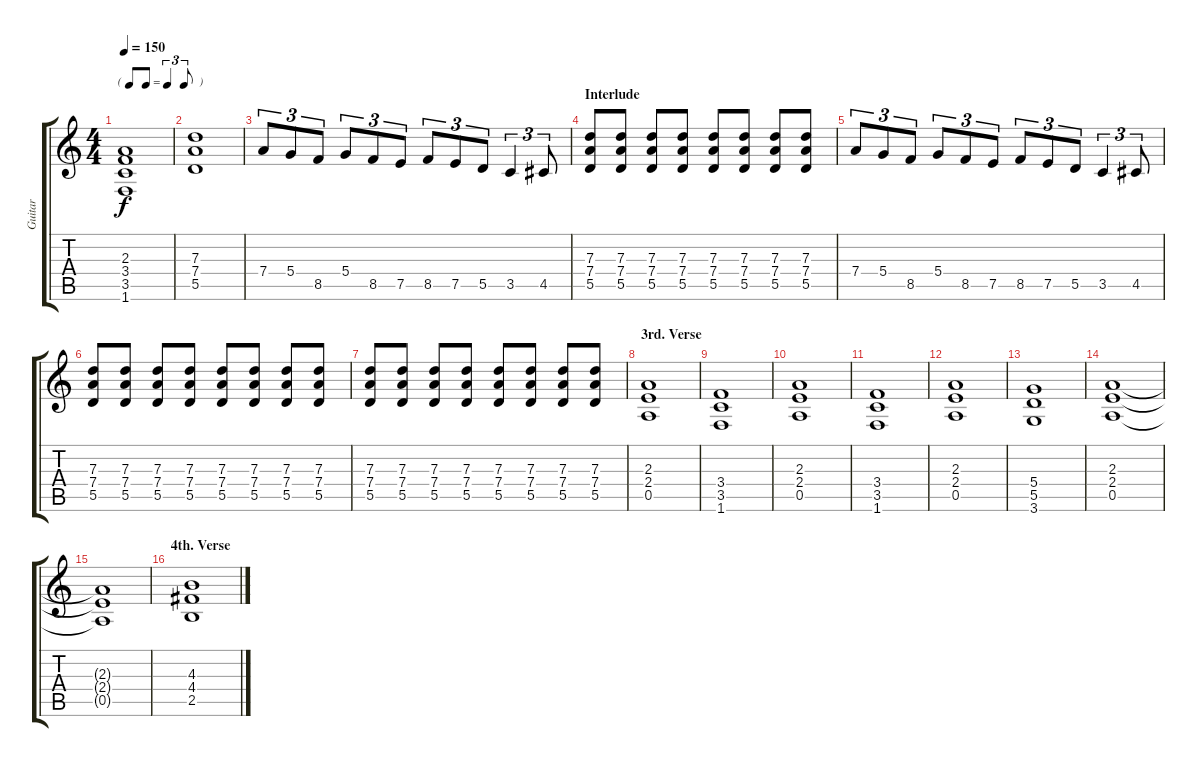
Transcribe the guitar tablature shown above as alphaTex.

\track ("Guitar" "Guitar") {instrument overdrivenguitar}
\staff {score tabs}
\tuning (E4 B3 G3 D3 A2 E2) {hide}
\ts (4 4)
\tf triplet8th
\tempo 150
\clef g2
\ks c
(2.3 3.4 3.5 1.6).1{dy f} |
(7.3 7.4 5.5).1 |
7.4.8{tu (3 2)} 5.4.8{tu (3 2)} 8.5.8{tu (3 2)} 5.4.8{tu (3 2)} 8.5.8{tu (3 2)} 7.5.8{tu (3 2)} 8.5.8{tu (3 2)} 7.5.8{tu (3 2)} 5.5.8{tu (3 2)} 3.5.4{tu (3 2)} 4.5.8{tu (3 2)} |
\section ("" "Interlude")
(7.3 7.4 5.5).8 (7.3 7.4 5.5).8 (7.3 7.4 5.5).8 (7.3 7.4 5.5).8 (7.3 7.4 5.5).8 (7.3 7.4 5.5).8 (7.3 7.4 5.5).8 (7.3 7.4 5.5).8 |
7.4.8{tu (3 2)} 5.4.8{tu (3 2)} 8.5.8{tu (3 2)} 5.4.8{tu (3 2)} 8.5.8{tu (3 2)} 7.5.8{tu (3 2)} 8.5.8{tu (3 2)} 7.5.8{tu (3 2)} 5.5.8{tu (3 2)} 3.5.4{tu (3 2)} 4.5.8{tu (3 2)} |
(7.3 7.4 5.5).8 (7.3 7.4 5.5).8 (7.3 7.4 5.5).8 (7.3 7.4 5.5).8 (7.3 7.4 5.5).8 (7.3 7.4 5.5).8 (7.3 7.4 5.5).8 (7.3 7.4 5.5).8 |
(7.3 7.4 5.5).8 (7.3 7.4 5.5).8 (7.3 7.4 5.5).8 (7.3 7.4 5.5).8 (7.3 7.4 5.5).8 (7.3 7.4 5.5).8 (7.3 7.4 5.5).8 (7.3 7.4 5.5).8 |
\section ("" "3rd. Verse")
(2.3 2.4 0.5).1 |
(3.4 3.5 1.6).1 |
(2.3 2.4 0.5).1 |
(3.4 3.5 1.6).1 |
(2.3 2.4 0.5).1 |
(5.4 5.5 3.6).1 |
(2.3 2.4 0.5).1 |
(2.3{t} 2.4{t} 0.5{t}).1 |
\section ("" "4th. Verse")
(4.3 4.4 2.5).1
